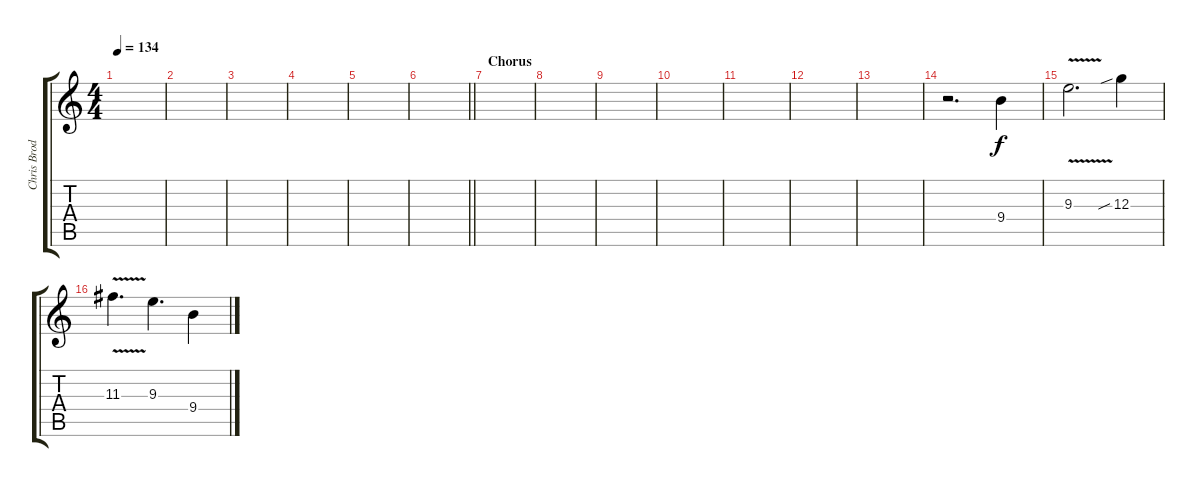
\track ("Chris Broderick Solo" "Chris Brod") {instrument distortionguitar}
\staff {score tabs}
\tuning (E4 B3 G3 D3 A2 E2) {hide}
\ts (4 4)
\tempo 134
\clef g2
\ks c
|
|
|
|
|
\barLineRight lightlight
|
\section ("" "Chorus")
|
|
|
|
|
|
|
r.2{d} 9.4.4 |
9.3{v}.2{d} 12.3{sib}.4 |
11.3{v}.4{d} 9.3.4{d} 9.4.4
